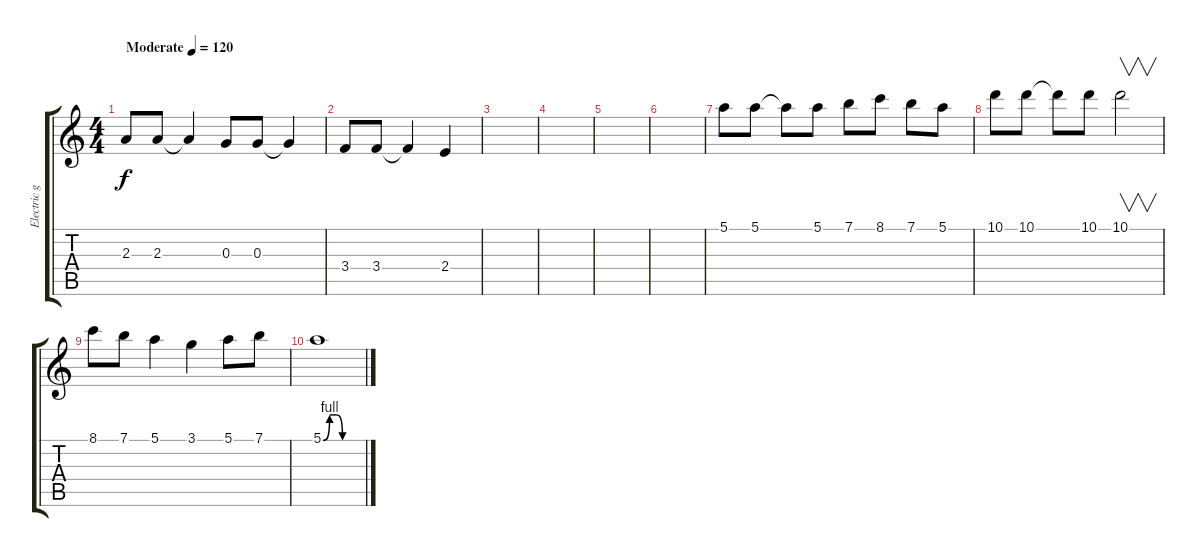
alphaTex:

\track ("Electric guitar" "Electric g") {instrument distortionguitar}
\staff {score tabs}
\tuning (E4 B3 G3 D3 A2 E2) {hide}
\ts (4 4)
\tempo (120 "Moderate")
\clef g2
\ks c
2.3.8{dy f instrument distortionguitar} 2.3.8 2.3{t}.4 0.3.8 0.3.8 0.3{t}.4 |
3.4.8 3.4.8 3.4{t}.4 2.4.4 |
|
|
|
|
5.1.8 5.1.8 5.1{t}.8 5.1.8 7.1.8 8.1.8 7.1.8 5.1.8 |
10.1.8 10.1.8 10.1{t}.8 10.1.8 10.1.2{v} |
8.1.8 7.1.8 5.1.4 3.1.4 5.1.8 7.1.8 |
5.1{be (custom 0 0 10 4 20 4 30 0 60 0)}.1
